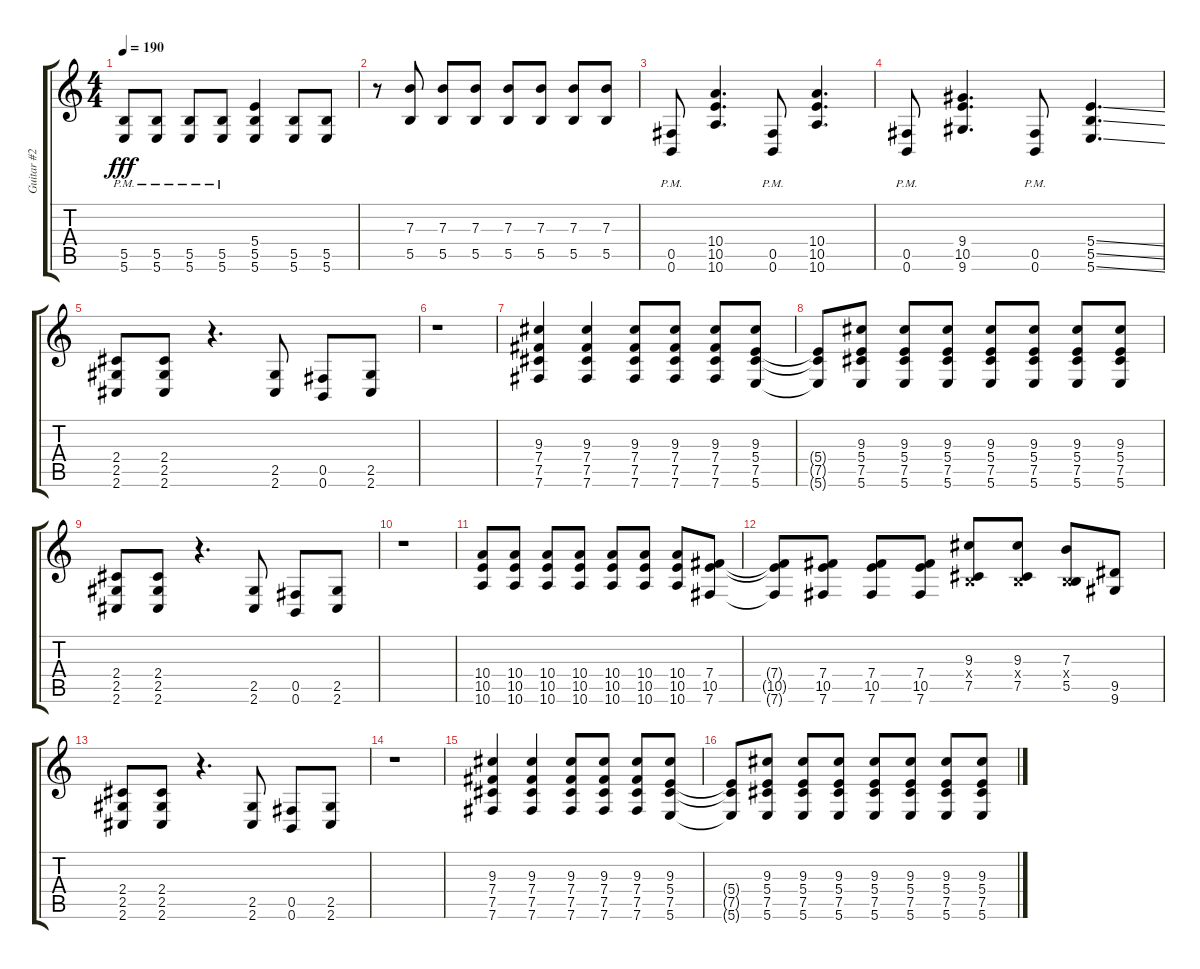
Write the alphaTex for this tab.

\track ("Guitar #2" "Guitar #2") {instrument distortionguitar}
\staff {score tabs}
\tuning (Db4 Ab3 E3 B2 Gb2 B1) {hide}
\ts (4 4)
\tempo 190
\clef g2
\ks c
(5.5{pm} 5.6{pm}).8{dy fff} (5.5{pm} 5.6{pm}).8 (5.5{pm} 5.6{pm}).8 (5.5{pm} 5.6{pm}).8 (5.4 5.5 5.6).4 (5.5 5.6).8 (5.5 5.6).8 |
r.8 (7.3 5.5).8 (7.3 5.5).8 (7.3 5.5).8 (7.3 5.5).8 (7.3 5.5).8 (7.3 5.5).8 (7.3 5.5).8 |
(0.5{pm} 0.6{pm}).8 (10.4 10.5 10.6).4{d} (0.5{pm} 0.6{pm}).8 (10.4 10.5 10.6).4{d} |
(0.5{pm} 0.6{pm}).8 (9.4 10.5 9.6).4{d} (0.5{pm} 0.6{pm}).8 (5.4{ss} 5.5{ss} 5.6{ss}).4{d} |
(2.4 2.5 2.6).8 (2.4 2.5 2.6).8 r.4{d} (2.5 2.6).8 (0.5 0.6).8 (2.5 2.6).8 |
r.1 |
(9.3 7.4 7.5 7.6).4 (9.3 7.4 7.5 7.6).4 (9.3 7.4 7.5 7.6).8 (9.3 7.4 7.5 7.6).8 (9.3 7.4 7.5 7.6).8 (9.3 5.4 7.5 5.6).8 |
(5.4{t} 7.5{t} 5.6{t}).8 (9.3 5.4 7.5 5.6).8 (9.3 5.4 7.5 5.6).8 (9.3 5.4 7.5 5.6).8 (9.3 5.4 7.5 5.6).8 (9.3 5.4 7.5 5.6).8 (9.3 5.4 7.5 5.6).8 (9.3 5.4 7.5 5.6).8 |
(2.4 2.5 2.6).8 (2.4 2.5 2.6).8 r.4{d} (2.5 2.6).8 (0.5 0.6).8 (2.5 2.6).8 |
r.1 |
(10.4 10.5 10.6).8 (10.4 10.5 10.6).8 (10.4 10.5 10.6).8 (10.4 10.5 10.6).8 (10.4 10.5 10.6).8 (10.4 10.5 10.6).8 (10.4 10.5 10.6).8 (7.4 10.5 7.6).8 |
(7.4{t} 10.5{t} 7.6{t}).8 (7.4 10.5 7.6).8 (7.4 10.5 7.6).8 (7.4 10.5 7.6).8 (9.3 0.4{x} 7.5).8 (9.3 0.4{x} 7.5).8 (7.3 0.4{x} 5.5).8 (9.5 9.6).8 |
(2.4 2.5 2.6).8 (2.4 2.5 2.6).8 r.4{d} (2.5 2.6).8 (0.5 0.6).8 (2.5 2.6).8 |
r.1 |
(9.3 7.4 7.5 7.6).4 (9.3 7.4 7.5 7.6).4 (9.3 7.4 7.5 7.6).8 (9.3 7.4 7.5 7.6).8 (9.3 7.4 7.5 7.6).8 (9.3 5.4 7.5 5.6).8 |
(5.4{t} 7.5{t} 5.6{t}).8 (9.3 5.4 7.5 5.6).8 (9.3 5.4 7.5 5.6).8 (9.3 5.4 7.5 5.6).8 (9.3 5.4 7.5 5.6).8 (9.3 5.4 7.5 5.6).8 (9.3 5.4 7.5 5.6).8 (9.3 5.4 7.5 5.6).8
